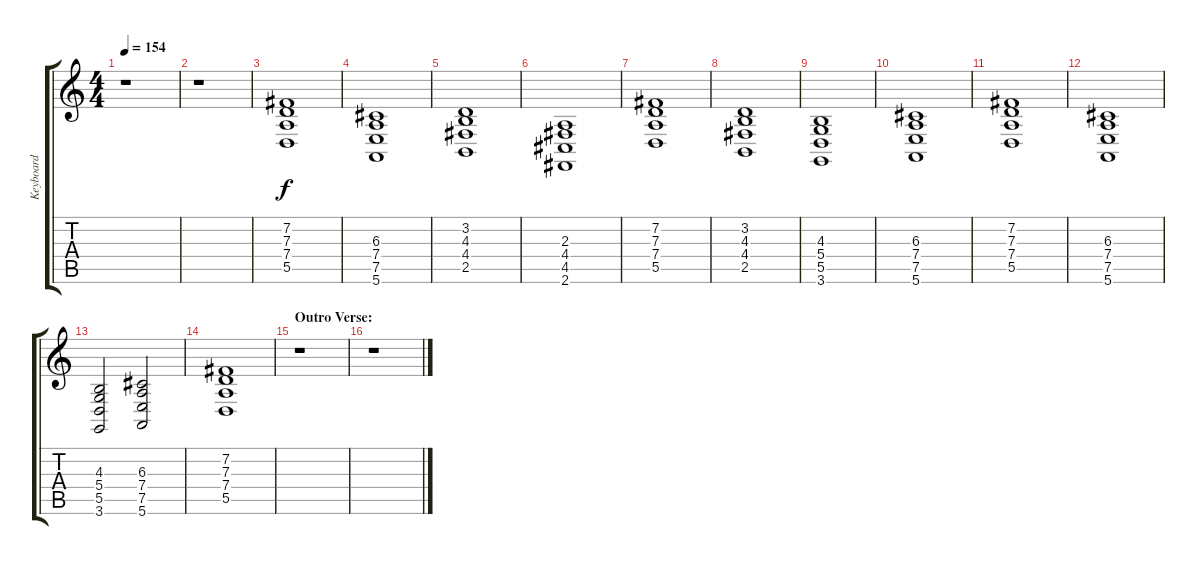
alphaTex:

\track ("Keyboard" "Keyboard") {instrument choiraahs}
\staff {score tabs}
\tuning (E4 B3 G3 D3 A2 E2) {hide}
\ts (4 4)
\tempo 154
\clef g2
\ks c
r.1{dy f} |
r.1 |
(7.2 7.3 7.4 5.5).1 |
(6.3 7.4 7.5 5.6).1 |
(3.2 4.3 4.4 2.5).1 |
(2.3 4.4 4.5 2.6).1 |
(7.2 7.3 7.4 5.5).1 |
(3.2 4.3 4.4 2.5).1 |
(4.3 5.4 5.5 3.6).1 |
(6.3 7.4 7.5 5.6).1 |
(7.2 7.3 7.4 5.5).1 |
(6.3 7.4 7.5 5.6).1 |
(4.3 5.4 5.5 3.6).2 (6.3 7.4 7.5 5.6).2 |
(7.2 7.3 7.4 5.5).1 |
\section ("" "Outro Verse:")
r.1 |
r.1
